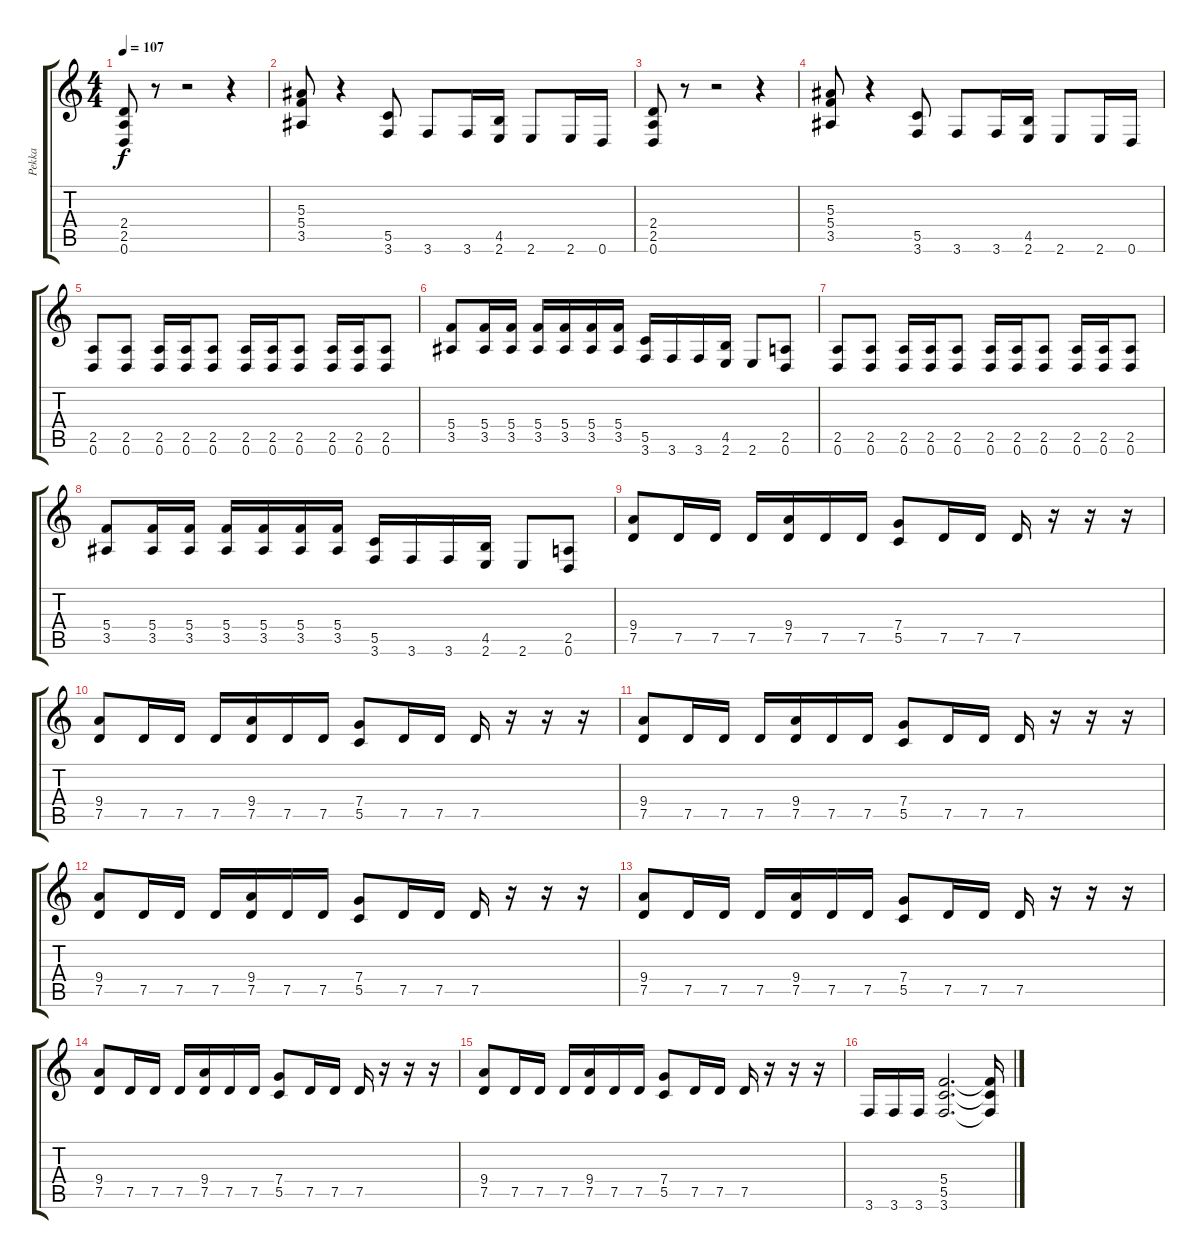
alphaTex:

\track ("Pekka" "Pekka") {instrument distortionguitar}
\staff {score tabs}
\tuning (D4 A3 F3 C3 G2 D2) {hide}
\ts (4 4)
\tempo 107
\clef g2
\ks c
(2.4 2.5 0.6).8{dy f instrument distortionguitar} r.8 r.2 r.4 |
(5.3 5.4 3.5).8 r.4 (5.5 3.6).8 3.6.8 3.6.16 (4.5 2.6).16 2.6.8 2.6.16 0.6.16 |
(2.4 2.5 0.6).8 r.8 r.2 r.4 |
(5.3 5.4 3.5).8 r.4 (5.5 3.6).8 3.6.8 3.6.16 (4.5 2.6).16 2.6.8 2.6.16 0.6.16 |
(2.5 0.6).8 (2.5 0.6).8 (2.5 0.6).16 (2.5 0.6).16 (2.5 0.6).8 (2.5 0.6).16 (2.5 0.6).16 (2.5 0.6).8 (2.5 0.6).16 (2.5 0.6).16 (2.5 0.6).8 |
(5.4 3.5).8 (5.4 3.5).16 (5.4 3.5).16 (5.4 3.5).16 (5.4 3.5).16 (5.4 3.5).16 (5.4 3.5).16 (5.5 3.6).16 3.6.16 3.6.16 (4.5 2.6).16 2.6.8 (2.5 0.6).8 |
(2.5 0.6).8 (2.5 0.6).8 (2.5 0.6).16 (2.5 0.6).16 (2.5 0.6).8 (2.5 0.6).16 (2.5 0.6).16 (2.5 0.6).8 (2.5 0.6).16 (2.5 0.6).16 (2.5 0.6).8 |
(5.4 3.5).8 (5.4 3.5).16 (5.4 3.5).16 (5.4 3.5).16 (5.4 3.5).16 (5.4 3.5).16 (5.4 3.5).16 (5.5 3.6).16 3.6.16 3.6.16 (4.5 2.6).16 2.6.8 (2.5 0.6).8 |
(9.4 7.5).8 7.5.16 7.5.16 7.5.16 (9.4 7.5).16 7.5.16 7.5.16 (7.4 5.5).8 7.5.16 7.5.16 7.5.16 r.16 r.16 r.16 |
(9.4 7.5).8 7.5.16 7.5.16 7.5.16 (9.4 7.5).16 7.5.16 7.5.16 (7.4 5.5).8 7.5.16 7.5.16 7.5.16 r.16 r.16 r.16 |
(9.4 7.5).8 7.5.16 7.5.16 7.5.16 (9.4 7.5).16 7.5.16 7.5.16 (7.4 5.5).8 7.5.16 7.5.16 7.5.16 r.16 r.16 r.16 |
(9.4 7.5).8 7.5.16 7.5.16 7.5.16 (9.4 7.5).16 7.5.16 7.5.16 (7.4 5.5).8 7.5.16 7.5.16 7.5.16 r.16 r.16 r.16 |
(9.4 7.5).8 7.5.16 7.5.16 7.5.16 (9.4 7.5).16 7.5.16 7.5.16 (7.4 5.5).8 7.5.16 7.5.16 7.5.16 r.16 r.16 r.16 |
(9.4 7.5).8 7.5.16 7.5.16 7.5.16 (9.4 7.5).16 7.5.16 7.5.16 (7.4 5.5).8 7.5.16 7.5.16 7.5.16 r.16 r.16 r.16 |
(9.4 7.5).8 7.5.16 7.5.16 7.5.16 (9.4 7.5).16 7.5.16 7.5.16 (7.4 5.5).8 7.5.16 7.5.16 7.5.16 r.16 r.16 r.16 |
3.6.16 3.6.16 3.6.16 (5.4 5.5 3.6).2{d} (5.4{t} 5.5{t} 3.6{t}).16
